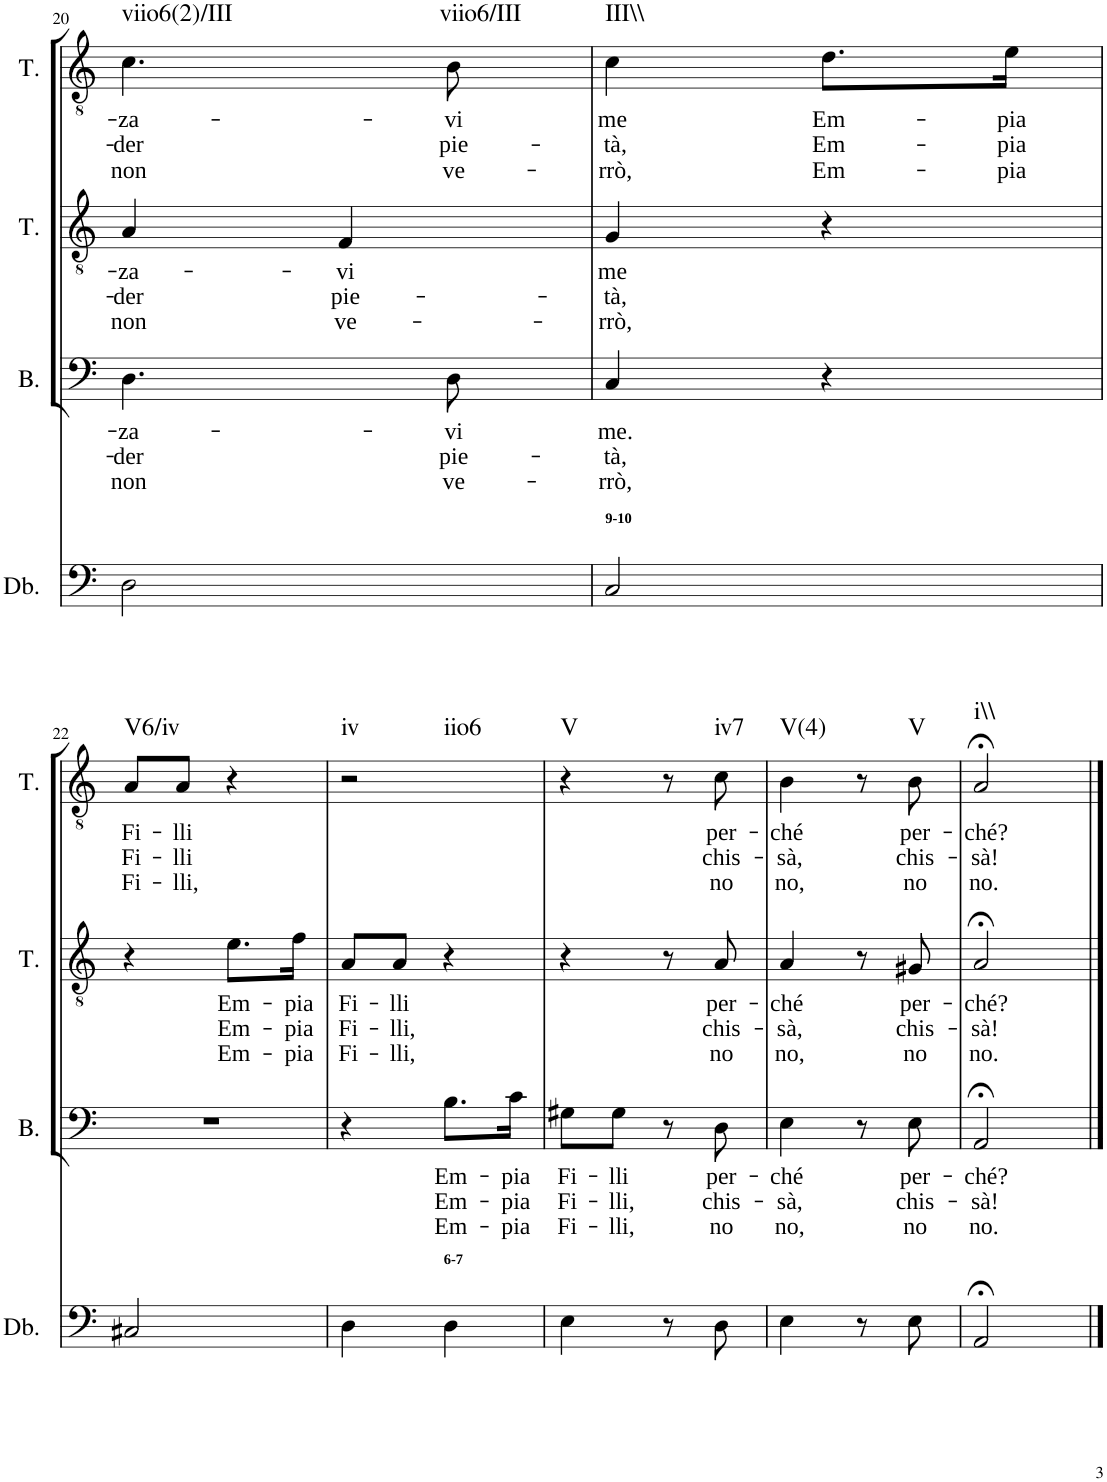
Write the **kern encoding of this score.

**kern	**kern	**text	**text	**text	**kern	**text	**text	**text	**kern	**text	**text	**text	**harte
*part4	*part3	*part3	*part3	*part3	*part2	*part2	*part2	*part2	*part1	*part1	*part1	*part1	*part1
*staff4	*staff3	*staff3	*staff3	*staff3	*staff2	*staff2	*staff2	*staff2	*staff1	*staff1	*staff1	*staff1	*
*I"Basso Continuo	*I"Bass	*	*	*	*I"Tenor	*	*	*	*I"Tenor	*	*	*	*
*	*I'B.	*	*	*	*I'T.	*	*	*	*I'T.	*	*	*	*
!!LO:PB:g=z
*clefF4	*clefF4	*	*	*	*clefGv2	*	*	*	*clefGv2	*	*	*	*
*Trd7c12	*	*	*	*	*Trd7c12	*	*	*	*Trd7c12	*	*	*	*
*k[]	*k[]	*	*	*	*k[]	*	*	*	*k[]	*	*	*	*
*M2/4	*M2/4	*	*	*	*M2/4	*	*	*	*M2/4	*	*	*	*
=20	=20	=20	=20	=20	=20	=20	=20	=20	=20	=20	=20	=20	=20
!	!	!LO:LY:b	!LO:LY:b	!LO:LY:b	!	!LO:LY:b	!LO:LY:b	!LO:LY:b	!	!LO:LY:b	!LO:LY:b	!LO:LY:b	!LO:H:kt=viio6(2)/III
2D\	4.D\	-za-	-der	non	4A/	-za-	-der	non	4.c\	-za-	-der	non	N
!	!	!	!	!	!	!LO:LY:b	!LO:LY:b	!LO:LY:b	!	!	!	!	!
.	.	.	.	.	4F/	-vi	pie-	ve-	.	.	.	.	.
!	!	!LO:LY:b	!LO:LY:b	!LO:LY:b	!	!	!	!	!	!LO:LY:b	!LO:LY:b	!LO:LY:b	!LO:H:kt=viio6/III
.	8D\	-vi	pie-	ve-	.	.	.	.	8B\	-vi	pie-	ve-	N
=21	=21	=21	=21	=21	=21	=21	=21	=21	=21	=21	=21	=21	=21
!LO:TX:a:B:t=9-10	!	!	!	!	!	!	!	!	!	!	!	!	!
!	!	!LO:LY:b	!LO:LY:b	!LO:LY:b	!	!LO:LY:b	!LO:LY:b	!LO:LY:b	!	!LO:LY:b	!LO:LY:b	!LO:LY:b	!LO:H:kt=III\\
2C/	4C/	me.	-tà,	-rrò,	4G/	me	-tà,	-rrò,	4c\	me	-tà,	-rrò,	N
!	!	!	!	!	!	!	!	!	!	!LO:LY:b	!LO:LY:b	!LO:LY:b	!
.	4r	.	.	.	4r	.	.	.	8.d\L	Em-	Em-	Em-	.
!	!	!	!	!	!	!	!	!	!	!LO:LY:b	!LO:LY:b	!LO:LY:b	!
.	.	.	.	.	.	.	.	.	16e\Jk	-pia	-pia	-pia	.
!!LO:LB:g=z
=22	=22	=22	=22	=22	=22	=22	=22	=22	=22	=22	=22	=22	=22
!	!	!	!	!	!	!	!	!	!	!LO:LY:b	!LO:LY:b	!LO:LY:b	!LO:H:kt=V6/iv
2C#X/	2r	.	.	.	4r	.	.	.	8A/L	Fi-	Fi-	Fi-	N
!	!	!	!	!	!	!	!	!	!	!LO:LY:b	!LO:LY:b	!LO:LY:b	!
.	.	.	.	.	.	.	.	.	8A/J	-lli	-lli	-lli,	.
!	!	!	!	!	!	!LO:LY:b	!LO:LY:b	!LO:LY:b	!	!	!	!	!
.	.	.	.	.	8.e\L	Em-	Em-	Em-	4r	.	.	.	.
!	!	!	!	!	!	!LO:LY:b	!LO:LY:b	!LO:LY:b	!	!	!	!	!
.	.	.	.	.	16f\Jk	-pia	-pia	-pia	.	.	.	.	.
=23	=23	=23	=23	=23	=23	=23	=23	=23	=23	=23	=23	=23	=23
!	!	!	!	!	!	!LO:LY:b	!LO:LY:b	!LO:LY:b	!	!	!	!	!LO:H:n=1:kt=iv
!	!	!	!	!	!	!	!	!	!	!	!	!	!LO:H:n=2:kt=iio6
4D\	4r	.	.	.	8A/L	Fi-	Fi-	Fi-	2r	.	.	.	N N
!	!	!	!	!	!	!LO:LY:b	!LO:LY:b	!LO:LY:b	!	!	!	!	!
.	.	.	.	.	8A/J	-lli	-lli,	-lli,	.	.	.	.	.
!LO:TX:a:B:t=6-7	!	!	!	!	!	!	!	!	!	!	!	!	!
!	!	!LO:LY:b	!LO:LY:b	!LO:LY:b	!	!	!	!	!	!	!	!	!
4D\	8.B\L	Em-	Em-	Em-	4r	.	.	.	.	.	.	.	.
!	!	!LO:LY:b	!LO:LY:b	!LO:LY:b	!	!	!	!	!	!	!	!	!
.	16c\Jk	-pia	-pia	-pia	.	.	.	.	.	.	.	.	.
=24	=24	=24	=24	=24	=24	=24	=24	=24	=24	=24	=24	=24	=24
!	!	!LO:LY:b	!LO:LY:b	!LO:LY:b	!	!	!	!	!	!	!	!	!LO:H:kt=V
4E\	8G#X\L	Fi-	Fi-	Fi-	4r	.	.	.	4r	.	.	.	N
!	!	!LO:LY:b	!LO:LY:b	!LO:LY:b	!	!	!	!	!	!	!	!	!
.	8G#\J	-lli	-lli,	-lli,	.	.	.	.	.	.	.	.	.
8r	8r	.	.	.	8r	.	.	.	8r	.	.	.	.
!	!	!LO:LY:b	!LO:LY:b	!LO:LY:b	!	!LO:LY:b	!LO:LY:b	!LO:LY:b	!	!LO:LY:b	!LO:LY:b	!LO:LY:b	!LO:H:kt=iv7
8D\	8D\	per-	chis-	no	8A/	per-	chis-	no	8c\	per-	chis-	no	N
=25	=25	=25	=25	=25	=25	=25	=25	=25	=25	=25	=25	=25	=25
!	!	!LO:LY:b	!LO:LY:b	!LO:LY:b	!	!LO:LY:b	!LO:LY:b	!LO:LY:b	!	!LO:LY:b	!LO:LY:b	!LO:LY:b	!LO:H:kt=V(4)
4E\	4E\	-ché	-sà,	no,	4A/	-ché	-sà,	no,	4B\	-ché	-sà,	no,	N
8r	8r	.	.	.	8r	.	.	.	8r	.	.	.	.
!	!	!LO:LY:b	!LO:LY:b	!LO:LY:b	!	!LO:LY:b	!LO:LY:b	!LO:LY:b	!	!LO:LY:b	!LO:LY:b	!LO:LY:b	!LO:H:kt=V
8E\	8E\	per-	chis-	no	8G#X/	per-	chis-	no	8B\	per-	chis-	no	N
=26	=26	=26	=26	=26	=26	=26	=26	=26	=26	=26	=26	=26	=26
!	!	!LO:LY:b	!LO:LY:b	!LO:LY:b	!	!LO:LY:b	!LO:LY:b	!LO:LY:b	!	!LO:LY:b	!LO:LY:b	!LO:LY:b	!LO:H:kt=i\\
2AA;</	2AA;</	-ché?	-sà!	no.	2A;</	-ché?	-sà!	no.	2A;</	-ché?	-sà!	no.	N
==	==	==	==	==	==	==	==	==	==	==	==	==	==
*-	*-	*-	*-	*-	*-	*-	*-	*-	*-	*-	*-	*-	*-
